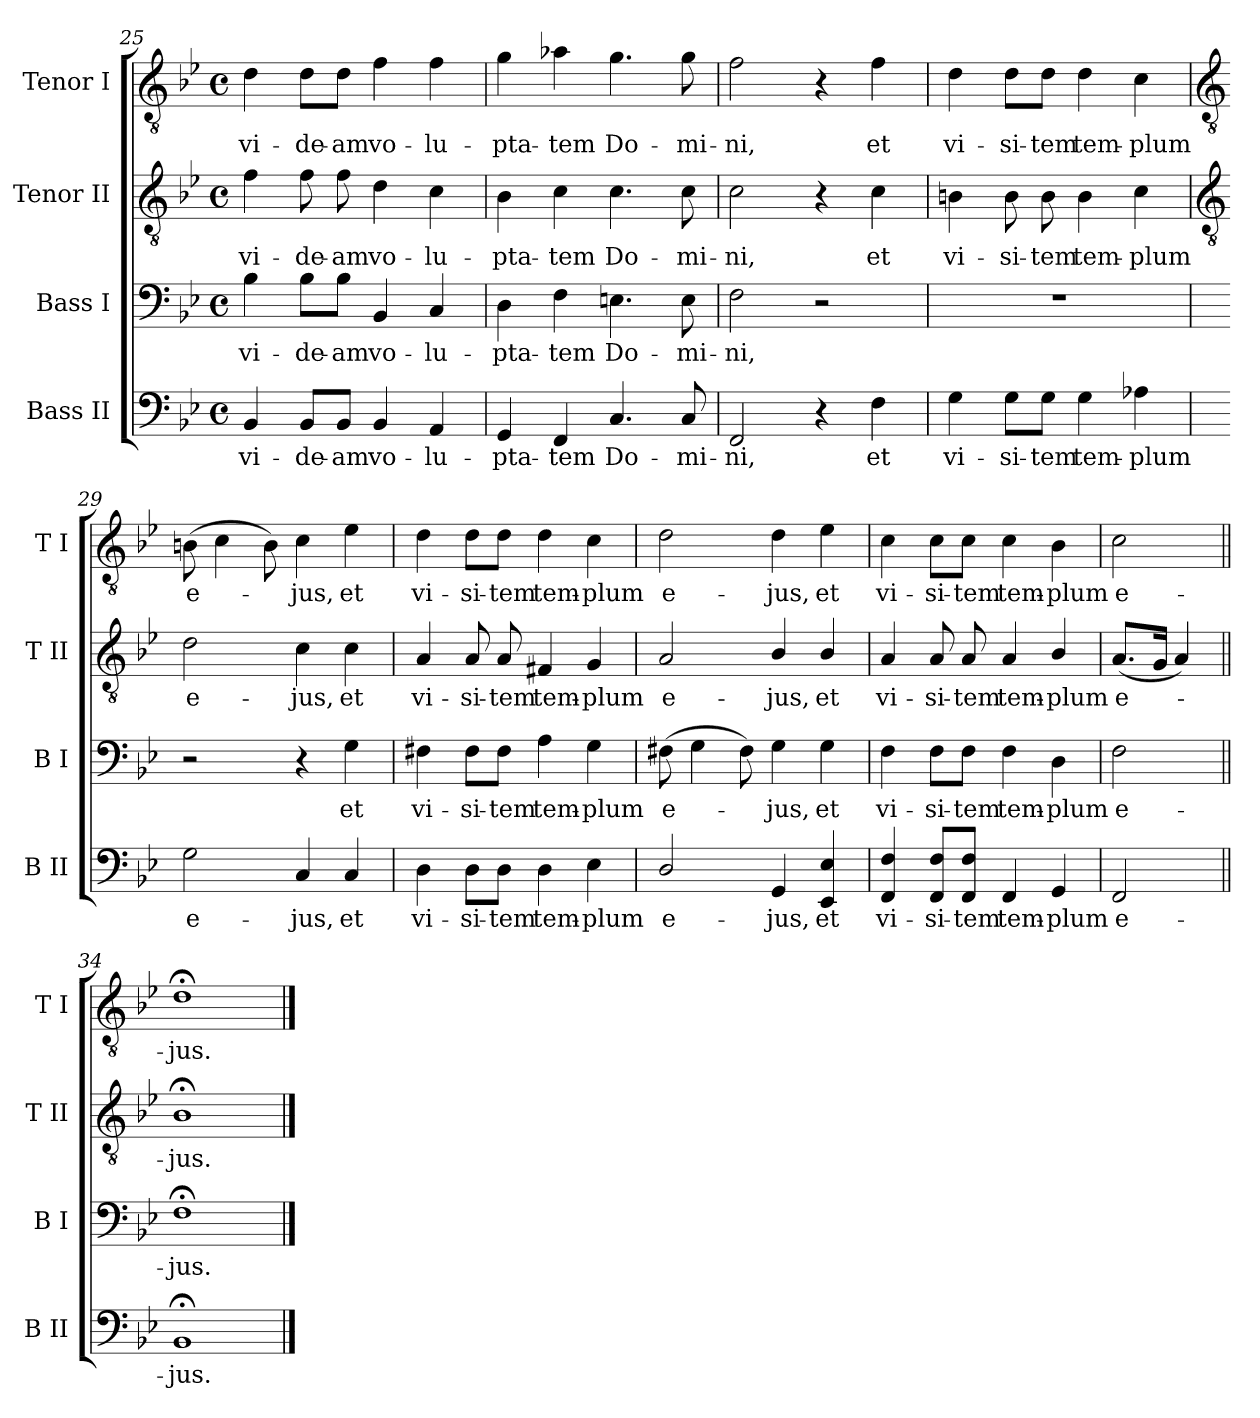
**kern	**text	**kern	**text	**kern	**text	**kern	**text
*part4	*part4	*part3	*part3	*part2	*part2	*part1	*part1
*staff4	*staff4	*staff3	*staff3	*staff2	*staff2	*staff1	*staff1
*I"Bass II	*	*I"Bass I	*	*I"Tenor II	*	*I"Tenor I	*
*I'B II	*	*I'B I	*	*I'T II	*	*I'T I	*
*clefF4	*	*clefF4	*	*clefGv2	*	*clefGv2	*
*k[b-e-]	*	*k[b-e-]	*	*k[b-e-]	*	*k[b-e-]	*
*B-:	*	*B-:	*	*B-:	*	*B-:	*
*M4/4	*	*M4/4	*	*M4/4	*	*M4/4	*
*met(c)	*	*met(c)	*	*met(c)	*	*met(c)	*
=25	=25	=25	=25	=25	=25	=25	=25
!	!LO:LY:b	!	!LO:LY:b	!	!LO:LY:b	!	!LO:LY:b
4BB-	vi-	4B-	vi-	4f	vi-	4d	vi-
!	!LO:LY:b	!	!LO:LY:b	!	!LO:LY:b	!	!LO:LY:b
8BB-/L	-de-	8B-\L	-de-	8f	-de-	8d\L	-de-
!	!LO:LY:b	!	!LO:LY:b	!	!LO:LY:b	!	!LO:LY:b
8BB-/J	-am	8B-\J	-am	8f	-am	8d\J	-am
!	!LO:LY:b	!	!LO:LY:b	!	!LO:LY:b	!	!LO:LY:b
4BB-	vo-	4BB-	vo-	4d	vo-	4f	vo-
!	!LO:LY:b	!	!LO:LY:b	!	!LO:LY:b	!	!LO:LY:b
4AA	-lu-	4C	-lu-	4c	-lu-	4f	-lu-
=26	=26	=26	=26	=26	=26	=26	=26
!	!LO:LY:b	!	!LO:LY:b	!	!LO:LY:b	!	!LO:LY:b
4GG	-pta-	4D	-pta-	4B-	-pta-	4g	-pta-
!	!LO:LY:b	!	!LO:LY:b	!	!LO:LY:b	!	!LO:LY:b
4FF	-tem	4F	-tem	4c	-tem	4a-X	-tem
!	!LO:LY:b	!	!LO:LY:b	!	!LO:LY:b	!	!LO:LY:b
4.C	Do-	4.En	Do-	4.c	Do-	4.g	Do-
!	!LO:LY:b	!	!LO:LY:b	!	!LO:LY:b	!	!LO:LY:b
8C	-mi-	8E	-mi-	8c	-mi-	8g	-mi-
=27	=27	=27	=27	=27	=27	=27	=27
!	!LO:LY:b	!	!LO:LY:b	!	!LO:LY:b	!	!LO:LY:b
2FF	-ni,	2F	-ni,	2c	-ni,	2f	-ni,
4r	.	2r	.	4r	.	4r	.
!	!LO:LY:b	!	!	!	!LO:LY:b	!	!LO:LY:b
4F	et	.	.	4c	et	4f	et
=28	=28	=28	=28	=28	=28	=28	=28
!	!LO:LY:b	!	!	!	!LO:LY:b	!	!LO:LY:b
4G	vi-	1r	.	4Bn	vi-	4d	vi-
!	!LO:LY:b	!	!	!	!LO:LY:b	!	!LO:LY:b
8G\L	-si-	.	.	8B	-si-	8d\L	-si-
!	!LO:LY:b	!	!	!	!LO:LY:b	!	!LO:LY:b
8G\J	-tem	.	.	8B	-tem	8d\J	-tem
!	!LO:LY:b	!	!	!	!LO:LY:b	!	!LO:LY:b
4G	tem-	.	.	4B	tem-	4d	tem-
!	!LO:LY:b	!	!	!	!LO:LY:b	!	!LO:LY:b
4A-X	-plum	.	.	4c	-plum	4c	-plum
!!LO:LB:g=z
=29	=29	=29	=29	=29	=29	=29	=29
*	*	*	*	*clefGv2	*	*clefGv2	*
!	!LO:LY:b	!	!	!	!LO:LY:b	!	!LO:LY:b
2G	e-	2r	.	2d	e-	(>8Bn	e-
.	.	.	.	.	.	4c	.
.	.	.	.	.	.	8B)	.
!	!LO:LY:b	!	!	!	!LO:LY:b	!	!LO:LY:b
4C	-jus,	4r	.	4c	-jus,	4c	jus,
!	!LO:LY:b	!	!LO:LY:b	!	!LO:LY:b	!	!LO:LY:b
4C	et	4G	et	4c	et	4e-	et
=30	=30	=30	=30	=30	=30	=30	=30
!	!LO:LY:b	!	!LO:LY:b	!	!LO:LY:b	!	!LO:LY:b
4D	vi-	4F#X	vi-	4A	vi-	4d	vi-
!	!LO:LY:b	!	!LO:LY:b	!	!LO:LY:b	!	!LO:LY:b
8D\L	-si-	8F#\L	-si-	8A	-si-	8d\L	-si-
!	!LO:LY:b	!	!LO:LY:b	!	!LO:LY:b	!	!LO:LY:b
8D\J	-tem	8F#\J	-tem	8A	-tem	8d\J	-tem
!	!LO:LY:b	!	!LO:LY:b	!	!LO:LY:b	!	!LO:LY:b
4D	tem-	4A	tem-	4F#X	tem-	4d	tem-
!	!LO:LY:b	!	!LO:LY:b	!	!LO:LY:b	!	!LO:LY:b
4E-	-plum	4G	-plum	4G	-plum	4c	-plum
=31	=31	=31	=31	=31	=31	=31	=31
!	!LO:LY:b	!	!LO:LY:b	!	!LO:LY:b	!	!LO:LY:b
2D/	e-	(>8F#X	e-	2A	e-	2d	e-
.	.	4G	.	.	.	.	.
.	.	8F#)	.	.	.	.	.
!	!LO:LY:b	!	!LO:LY:b	!	!LO:LY:b	!	!LO:LY:b
4GG	-jus,	4G	jus,	4B-/	-jus,	4d	-jus,
!	!LO:LY:b	!	!LO:LY:b	!	!LO:LY:b	!	!LO:LY:b
4EE- 4E-	et	4G	et	4B-/	et	4e-	et
=32	=32	=32	=32	=32	=32	=32	=32
!	!LO:LY:b	!	!LO:LY:b	!	!LO:LY:b	!	!LO:LY:b
4FF 4F	vi-	4F	vi-	4A	vi-	4c	vi-
!	!LO:LY:b	!	!LO:LY:b	!	!LO:LY:b	!	!LO:LY:b
8FF/ 8F/L	-si-	8F\L	-si-	8A	-si-	8c\L	-si-
!	!LO:LY:b	!	!LO:LY:b	!	!LO:LY:b	!	!LO:LY:b
8FF/ 8F/J	-tem	8F\J	-tem	8A	-tem	8c\J	-tem
!	!LO:LY:b	!	!LO:LY:b	!	!LO:LY:b	!	!LO:LY:b
4FF	tem-	4F	tem-	4A	tem-	4c	tem-
!	!LO:LY:b	!	!LO:LY:b	!	!LO:LY:b	!	!LO:LY:b
4GG	-plum	4D	-plum	4B-/	-plum	4B-	-plum
=33	=33	=33	=33	=33	=33	=33	=33
!	!LO:LY:b	!	!LO:LY:b	!	!LO:LY:b	!	!LO:LY:b
2FF	e-	2F	e-	(<8.AL	e-	2c	e-
.	.	.	.	16GJ	.	.	.
.	.	.	.	4A)	.	.	.
=34||	=34||	=34||	=34||	=34||	=34||	=34||	=34||
!	!LO:LY:b	!	!LO:LY:b	!	!LO:LY:b	!	!LO:LY:b
1BB-;<	-jus.	1F;<	-jus.	1B-;<	jus.	1d;<	-jus.
==	==	==	==	==	==	==	==
*-	*-	*-	*-	*-	*-	*-	*-
